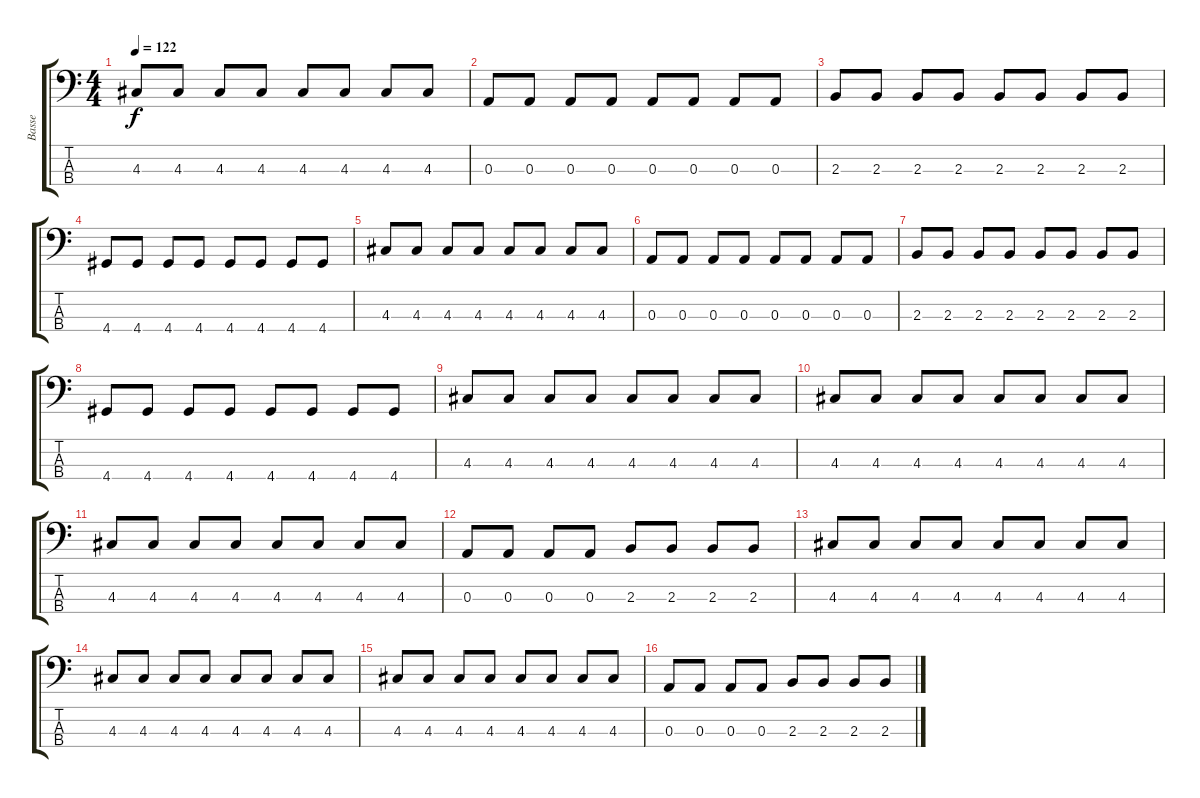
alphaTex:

\track ("Basse" "Basse") {instrument electricbasspick}
\staff {score tabs}
\tuning (G2 D2 A1 E1) {hide}
\ts (4 4)
\tempo 122
\clef f4
\ks c
4.3.8{dy f} 4.3.8 4.3.8 4.3.8 4.3.8 4.3.8 4.3.8 4.3.8 |
0.3.8 0.3.8 0.3.8 0.3.8 0.3.8 0.3.8 0.3.8 0.3.8 |
2.3.8 2.3.8 2.3.8 2.3.8 2.3.8 2.3.8 2.3.8 2.3.8 |
4.4.8 4.4.8 4.4.8 4.4.8 4.4.8 4.4.8 4.4.8 4.4.8 |
4.3.8 4.3.8 4.3.8 4.3.8 4.3.8 4.3.8 4.3.8 4.3.8 |
0.3.8 0.3.8 0.3.8 0.3.8 0.3.8 0.3.8 0.3.8 0.3.8 |
2.3.8 2.3.8 2.3.8 2.3.8 2.3.8 2.3.8 2.3.8 2.3.8 |
4.4.8 4.4.8 4.4.8 4.4.8 4.4.8 4.4.8 4.4.8 4.4.8 |
\section ("" "")
4.3.8 4.3.8 4.3.8 4.3.8 4.3.8 4.3.8 4.3.8 4.3.8 |
4.3.8 4.3.8 4.3.8 4.3.8 4.3.8 4.3.8 4.3.8 4.3.8 |
4.3.8 4.3.8 4.3.8 4.3.8 4.3.8 4.3.8 4.3.8 4.3.8 |
0.3.8 0.3.8 0.3.8 0.3.8 2.3.8 2.3.8 2.3.8 2.3.8 |
4.3.8 4.3.8 4.3.8 4.3.8 4.3.8 4.3.8 4.3.8 4.3.8 |
4.3.8 4.3.8 4.3.8 4.3.8 4.3.8 4.3.8 4.3.8 4.3.8 |
4.3.8 4.3.8 4.3.8 4.3.8 4.3.8 4.3.8 4.3.8 4.3.8 |
0.3.8 0.3.8 0.3.8 0.3.8 2.3.8 2.3.8 2.3.8 2.3.8
